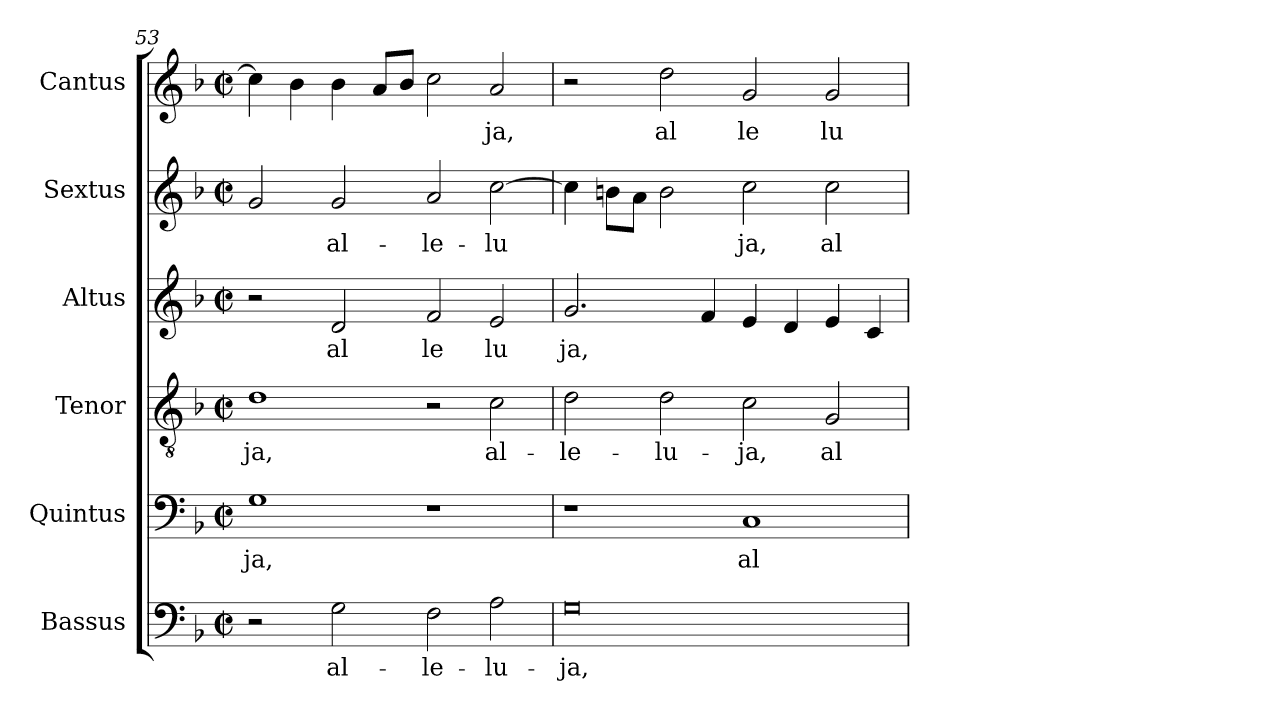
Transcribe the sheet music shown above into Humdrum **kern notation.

**kern	**text	**kern	**text	**kern	**text	**kern	**text	**kern	**text	**kern	**text
*part6	*part6	*part5	*part5	*part4	*part4	*part3	*part3	*part2	*part2	*part1	*part1
*staff6	*staff6	*staff5	*staff5	*staff4	*staff4	*staff3	*staff3	*staff2	*staff2	*staff1	*staff1
*I"Bassus	*	*I"Quintus	*	*I"Tenor	*	*I"Altus	*	*I"Sextus	*	*I"Cantus	*
!!LO:LB:g=z
*clefF4	*	*clefF4	*	*clefGv2	*	*clefG2	*	*clefG2	*	*clefG2	*
*k[b-]	*	*k[b-]	*	*k[b-]	*	*k[b-]	*	*k[b-]	*	*k[b-]	*
*F:	*	*F:	*	*F:	*	*F:	*	*F:	*	*F:	*
*M2/2	*	*M2/2	*	*M2/2	*	*M2/2	*	*M2/2	*	*M2/2	*
*met(c|)	*	*met(c|)	*	*met(c|)	*	*met(c|)	*	*met(c|)	*	*met(c|)	*
=53	=53	=53	=53	=53	=53	=53	=53	=53	=53	=53	=53
!	!	!	!LO:LY:b:cj	!	!LO:LY:b	!	!	!	!LO:LY:b	!	!LO:LY:b
2r	.	1G	ja,	1d	-ja,	2r	.	2g/	.	4cc\]	.
!	!	!	!	!	!	!	!	!	!	!	!LO:LY:b
.	.	.	.	.	.	.	.	.	.	4b-\	.
!	!LO:LY:b	!	!	!	!	!	!LO:LY:b:cj	!	!LO:LY:b	!	!LO:LY:b
2G\	al-	.	.	.	.	2d/	al	2g/	al-	4b-\	.
!	!	!	!	!	!	!	!	!	!	!	!LO:LY:b
.	.	.	.	.	.	.	.	.	.	8a/L	.
!	!	!	!	!	!	!	!	!	!	!	!LO:LY:b
.	.	.	.	.	.	.	.	.	.	8b-/J	.
!	!LO:LY:b	!	!	!	!	!	!LO:LY:b:cj	!	!LO:LY:b	!	!LO:LY:b
2F\	-le-	1r	.	2r	.	2f/	le	2a/	-le-	2cc\	.
!	!LO:LY:b	!	!	!	!LO:LY:b	!	!LO:LY:b:cj	!	!LO:LY:b	!	!LO:LY:b
2A\	-lu-	.	.	2c\	al-	2e/	lu	[>2cc\	-lu-	2a/	ja,
=54	=54	=54	=54	=54	=54	=54	=54	=54	=54	=54	=54
!	!LO:LY:b	!	!	!	!LO:LY:b	!	!LO:LY:b:cj	!	!LO:LY:b	!	!
0G	-ja,	1r	.	2d\	-le-	2.g/	ja,	4cc\]	--	2r	.
!	!	!	!	!	!	!	!	!	!LO:LY:b	!	!
.	.	.	.	.	.	.	.	8b\L	--	.	.
!	!	!	!	!	!	!	!	!	!LO:LY:b	!	!
.	.	.	.	.	.	.	.	8a\J	--	.	.
!	!	!	!	!	!LO:LY:b	!	!	!	!LO:LY:b	!	!LO:LY:b
.	.	.	.	2d\	-lu-	.	.	2b\	--	2dd\	al
!	!	!	!	!	!	!	!LO:LY:b:cj	!	!	!	!
.	.	.	.	.	.	4f/	.	.	.	.	.
!	!	!	!LO:LY:b:cj	!	!LO:LY:b	!	!LO:LY:b:cj	!	!LO:LY:b	!	!LO:LY:b
.	.	1C	al	2c\	-ja,	4e/	.	2cc\	-ja,	2g/	le
!	!	!	!	!	!	!	!LO:LY:b:cj	!	!	!	!
.	.	.	.	.	.	4d/	.	.	.	.	.
!	!	!	!	!	!LO:LY:b	!	!LO:LY:b:cj	!	!LO:LY:b	!	!LO:LY:b
.	.	.	.	2G/	al-	4e/	.	2cc\	al-	2g/	lu
!	!	!	!	!	!	!	!LO:LY:b:cj	!	!	!	!
.	.	.	.	.	.	4c/	.	.	.	.	.
=	=	=	=	=	=	=	=	=	=	=	=
*-	*-	*-	*-	*-	*-	*-	*-	*-	*-	*-	*-
